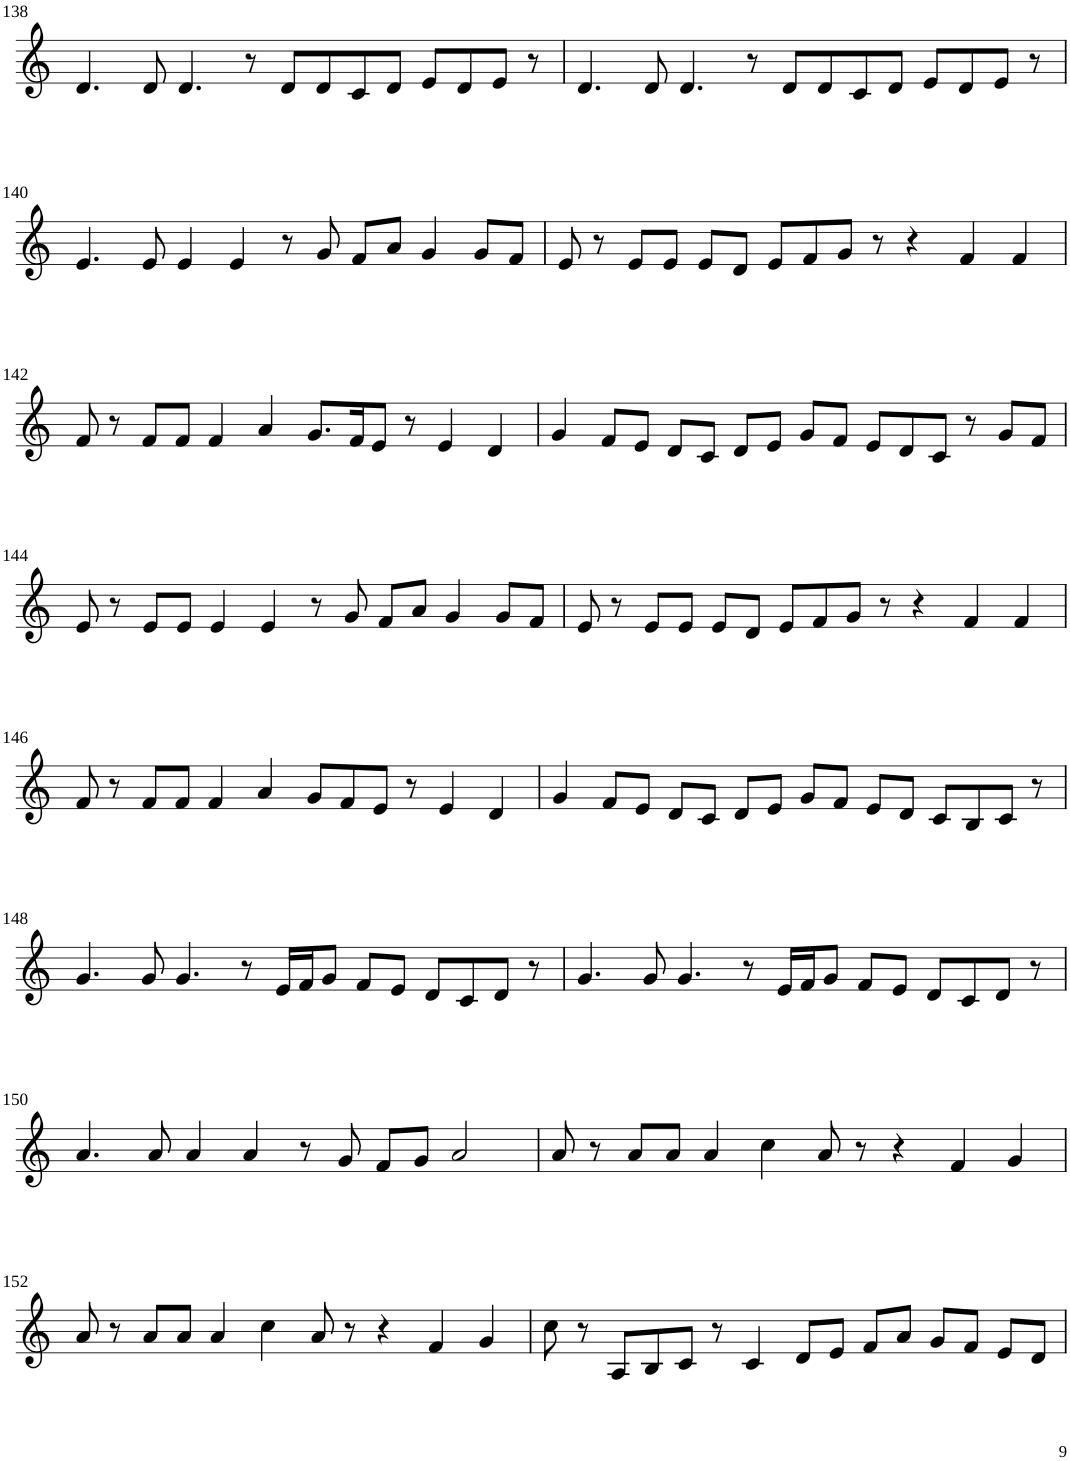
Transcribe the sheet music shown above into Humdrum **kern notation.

**kern
*part1
*staff1
*I"Violin
!!LO:PB:g=z
*clefG2
*k[]
*M8/4
=138
4.d/
8d/
4.d/
8r
8d/L
8d/
8c/
8d/J
8e/L
8d/
8e/J
8r
=139
4.d/
8d/
4.d/
8r
8d/L
8d/
8c/
8d/J
8e/L
8d/
8e/J
8r
!!LO:LB:g=z
=140
4.e/
8e/
4e/
4e/
8r
8g/
8f/L
8a/J
4g/
8g/L
8f/J
=141
8e/
8r
8e/L
8e/J
8e/L
8d/J
8e/L
8f/
8g/J
8r
4r
4f/
4f/
!!LO:LB:g=z
=142
8f/
8r
8f/L
8f/J
4f/
4a/
8.g/L
16f/K
8e/J
8r
4e/
4d/
=143
4g/
8f/L
8e/J
8d/L
8c/J
8d/L
8e/J
8g/L
8f/J
8e/L
8d/
8c/J
8r
8g/L
8f/J
!!LO:LB:g=z
=144
8e/
8r
8e/L
8e/J
4e/
4e/
8r
8g/
8f/L
8a/J
4g/
8g/L
8f/J
=145
8e/
8r
8e/L
8e/J
8e/L
8d/J
8e/L
8f/
8g/J
8r
4r
4f/
4f/
!!LO:LB:g=z
=146
8f/
8r
8f/L
8f/J
4f/
4a/
8g/L
8f/
8e/J
8r
4e/
4d/
=147
4g/
8f/L
8e/J
8d/L
8c/J
8d/L
8e/J
8g/L
8f/J
8e/L
8d/J
8c/L
8B/
8c/J
8r
!!LO:LB:g=z
=148
4.g/
8g/
4.g/
8r
16e/LL
16f/J
8g/J
8f/L
8e/J
8d/L
8c/
8d/J
8r
=149
4.g/
8g/
4.g/
8r
16e/LL
16f/J
8g/J
8f/L
8e/J
8d/L
8c/
8d/J
8r
!!LO:LB:g=z
=150
4.a/
8a/
4a/
4a/
8r
8g/
8f/L
8g/J
2a/
=151
8a/
8r
8a/L
8a/J
4a/
4cc\
8a/
8r
4r
4f/
4g/
!!LO:LB:g=z
=152
8a/
8r
8a/L
8a/J
4a/
4cc\
8a/
8r
4r
4f/
4g/
=153
8cc\
8r
8A/L
8B/
8c/J
8r
4c/
8d/L
8e/J
8f/L
8a/J
8g/L
8f/J
8e/L
8d/J
=
*-
